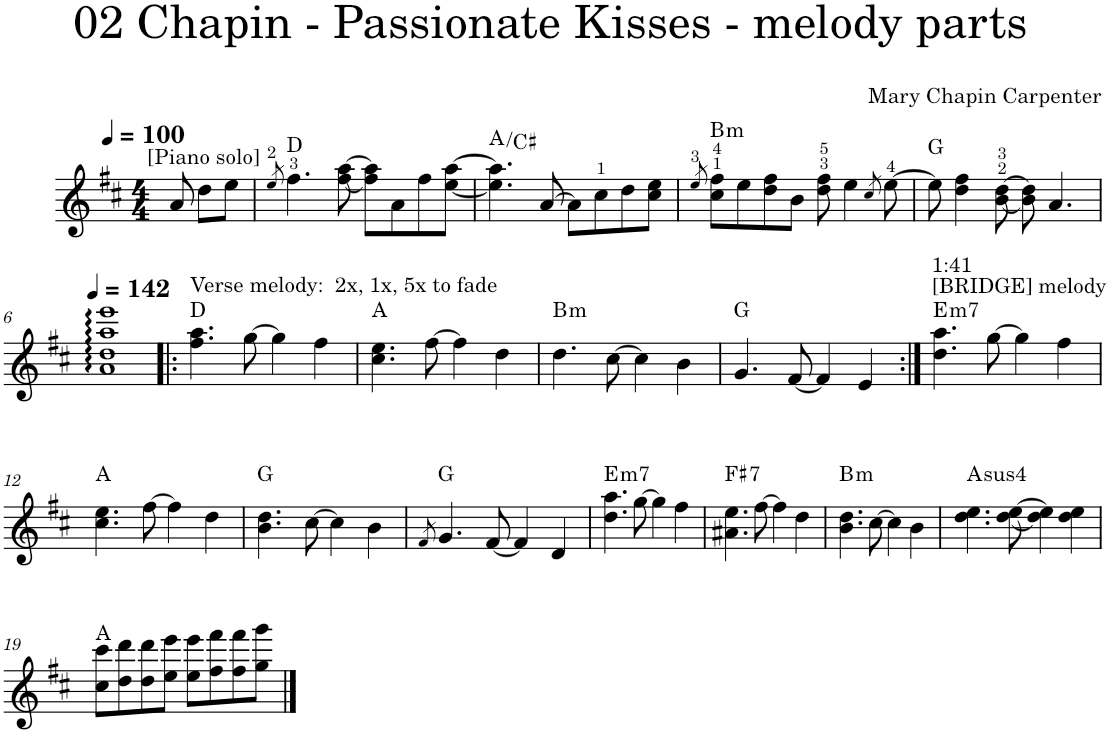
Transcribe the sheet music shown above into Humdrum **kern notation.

**kern	**harte
*part1	*part1
*staff1	*
*I"Piano	*
*I'Pno.	*
*clefG2	*
*k[f#c#]	*
*M4/4	*
*MM100	*
=1	=1
!LO:TX:a:t=[Piano solo]	!
8a/	.
8dd\L	.
8ee\J	.
=2	=2
8qee/	.
4.ff#\	D:maj
[8ff#\ [8aa\	.
8ff#\] 8aa\]L	.
8a\	.
8ff#\	.
[8ee\ [8aa\J	.
=3	=3
4.ee\] 4.aa\]	A:maj/3
[8a/	.
8a\L]	.
8cc#\	.
8dd\	.
8cc#\ 8ee\J	.
=4	=4
8qee/	.
!	!LO:H:kt=m
8cc#\ 8ff#\L	B:min
8ee\	.
8dd\ 8ff#\	.
8b\J	.
8dd\ 8ff#\	.
4ee\	.
8qcc#/	.
[8ee\	.
=5	=5
8ee\]	G:maj
4dd\ 4ff#\	.
[8b\ [8dd\	.
8b\] 8dd\]	.
4.a/	.
!!LO:LB:g=z
=6	=6
1a: 1dd: 1aa: 1eee:	.
=7!|:	=7!|:
*MM142	*
!LO:TX:a:t=Verse melody&colon;  2x, 1x, 5x to fade	!
4.ff#\ 4.aa\	D:maj
[8gg\	.
4gg\]	.
4ff#\	.
=8	=8
4.cc#\ 4.ee\	A:maj
[8ff#\	.
4ff#\]	.
4dd\	.
=9	=9
!	!LO:H:kt=m
4.dd\	B:min
[8cc#\	.
4cc#\]	.
4b\	.
=10	=10
4.g/	G:maj
[8f#/	.
4f#/]	.
4e/	.
=11:|!	=11:|!
!LO:TX:a:t=[BRIDGE] melody	!
!LO:TX:a:t=1&colon;41	!LO:H:kt=m7
4.dd\ 4.aa\	E:min7
[8gg\	.
4gg\]	.
4ff#\	.
!!LO:LB:g=z
=12	=12
4.cc#\ 4.ee\	A:maj
[8ff#\	.
4ff#\]	.
4dd\	.
=13	=13
4.b\ 4.dd\	G:maj
[8cc#\	.
4cc#\]	.
4b\	.
=14	=14
8qf#/	.
4.g/	G:maj
[8f#/	.
4f#/]	.
4d/	.
=15	=15
!	!LO:H:kt=m7
4.dd\ 4.aa\	E:min7
[8gg\	.
4gg\]	.
4ff#\	.
=16	=16
!	!LO:H:kt=7
4.a#X\ 4.ee\	F#:7
[8ff#\	.
4ff#\]	.
4dd\	.
=17	=17
!	!LO:H:kt=m
4.b\ 4.dd\	B:min
[8cc#\	.
4cc#\]	.
4b\	.
=18	=18
!	!LO:H:kt=4
4.dd\ 4.ee\	A:sus4
[8dd\ [8ee\	.
4dd\] 4ee\]	.
4dd\ 4ee\	.
!!LO:LB:g=z
=19	=19
8cc#\ 8ccc#\L	A:maj
8dd\ 8ddd\	.
8dd\ 8ddd\	.
8ee\ 8eee\J	.
8ee\ 8eee\L	.
8ff#\ 8fff#\	.
8ff#\ 8fff#\	.
8gg\ 8ggg\J	.
==	==
*-	*-
